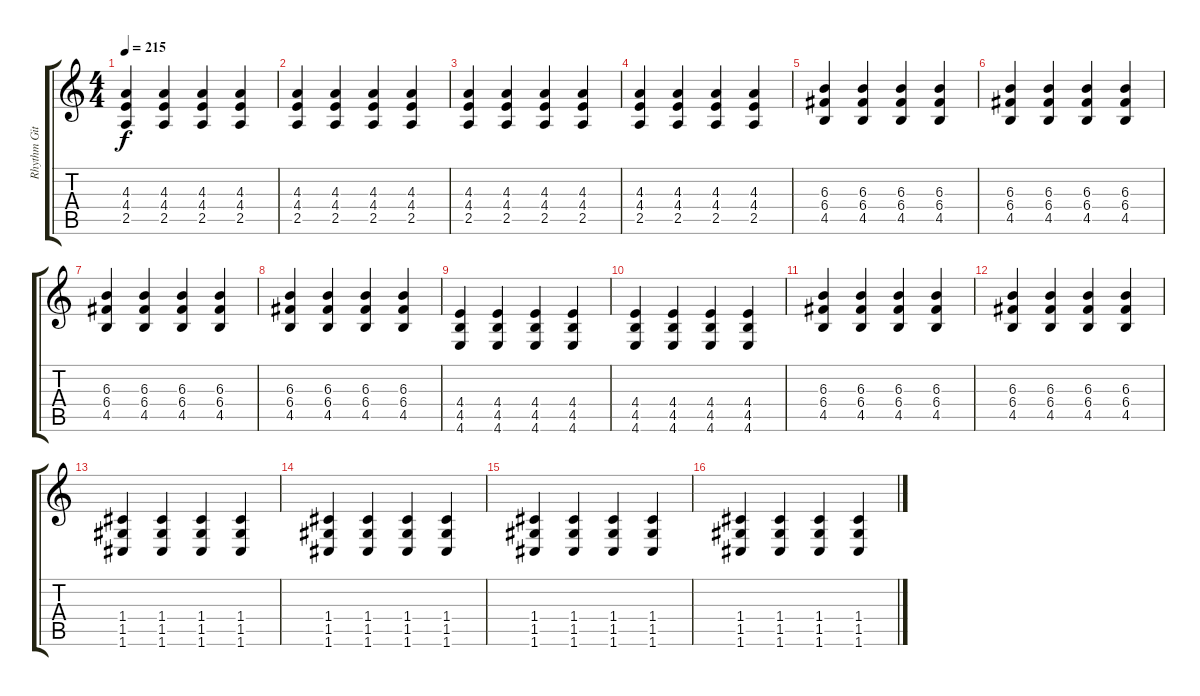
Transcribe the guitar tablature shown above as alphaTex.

\track ("Rhythm Gitarre" "Rhythm Git") {instrument distortionguitar}
\staff {score tabs}
\tuning (D4 A3 F3 C3 G2 C2) {hide}
\ts (4 4)
\tempo 215
\clef g2
\ks c
(4.3 4.4 2.5).4{dy f} (4.3 4.4 2.5).4 (4.3 4.4 2.5).4 (4.3 4.4 2.5).4 |
(4.3 4.4 2.5).4 (4.3 4.4 2.5).4 (4.3 4.4 2.5).4 (4.3 4.4 2.5).4 |
(4.3 4.4 2.5).4 (4.3 4.4 2.5).4 (4.3 4.4 2.5).4 (4.3 4.4 2.5).4 |
(4.3 4.4 2.5).4 (4.3 4.4 2.5).4 (4.3 4.4 2.5).4 (4.3 4.4 2.5).4 |
(6.3 6.4 4.5).4 (6.3 6.4 4.5).4 (6.3 6.4 4.5).4 (6.3 6.4 4.5).4 |
(6.3 6.4 4.5).4 (6.3 6.4 4.5).4 (6.3 6.4 4.5).4 (6.3 6.4 4.5).4 |
(6.3 6.4 4.5).4 (6.3 6.4 4.5).4 (6.3 6.4 4.5).4 (6.3 6.4 4.5).4 |
(6.3 6.4 4.5).4 (6.3 6.4 4.5).4 (6.3 6.4 4.5).4 (6.3 6.4 4.5).4 |
(4.4 4.5 4.6).4 (4.4 4.5 4.6).4 (4.4 4.5 4.6).4 (4.4 4.5 4.6).4 |
(4.4 4.5 4.6).4 (4.4 4.5 4.6).4 (4.4 4.5 4.6).4 (4.4 4.5 4.6).4 |
(6.3 6.4 4.5).4 (6.3 6.4 4.5).4 (6.3 6.4 4.5).4 (6.3 6.4 4.5).4 |
(6.3 6.4 4.5).4 (6.3 6.4 4.5).4 (6.3 6.4 4.5).4 (6.3 6.4 4.5).4 |
(1.4 1.5 1.6).4 (1.4 1.5 1.6).4 (1.4 1.5 1.6).4 (1.4 1.5 1.6).4 |
(1.4 1.5 1.6).4 (1.4 1.5 1.6).4 (1.4 1.5 1.6).4 (1.4 1.5 1.6).4 |
(1.4 1.5 1.6).4 (1.4 1.5 1.6).4 (1.4 1.5 1.6).4 (1.4 1.5 1.6).4 |
(1.4 1.5 1.6).4 (1.4 1.5 1.6).4 (1.4 1.5 1.6).4 (1.4 1.5 1.6).4
